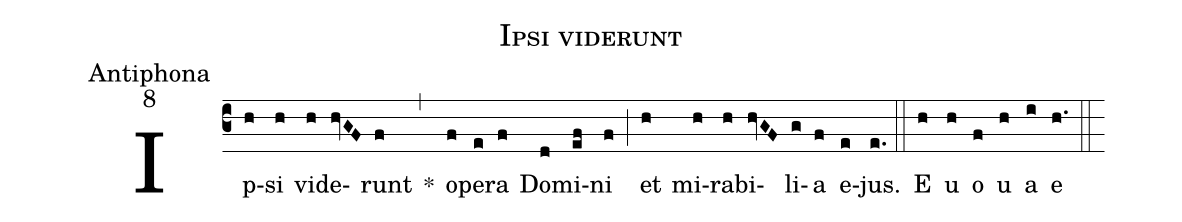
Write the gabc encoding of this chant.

name:Ipsi viderunt;
office-part:Antiphona;
mode:8;
%%
(c3) Ip(h)si(h) vi(h)de(hvGF)runt(f) *(,) o(f)pe(e)ra(f) Do(d)mi(ef)ni(f) (;) et(h) mi(h)ra(h)bi(hvGF)li(g)a(f) e(e)jus.(e.) (::) <eu>E(h) u(h) o(f) u(h) a(i) e</eu>(h.) (::)
